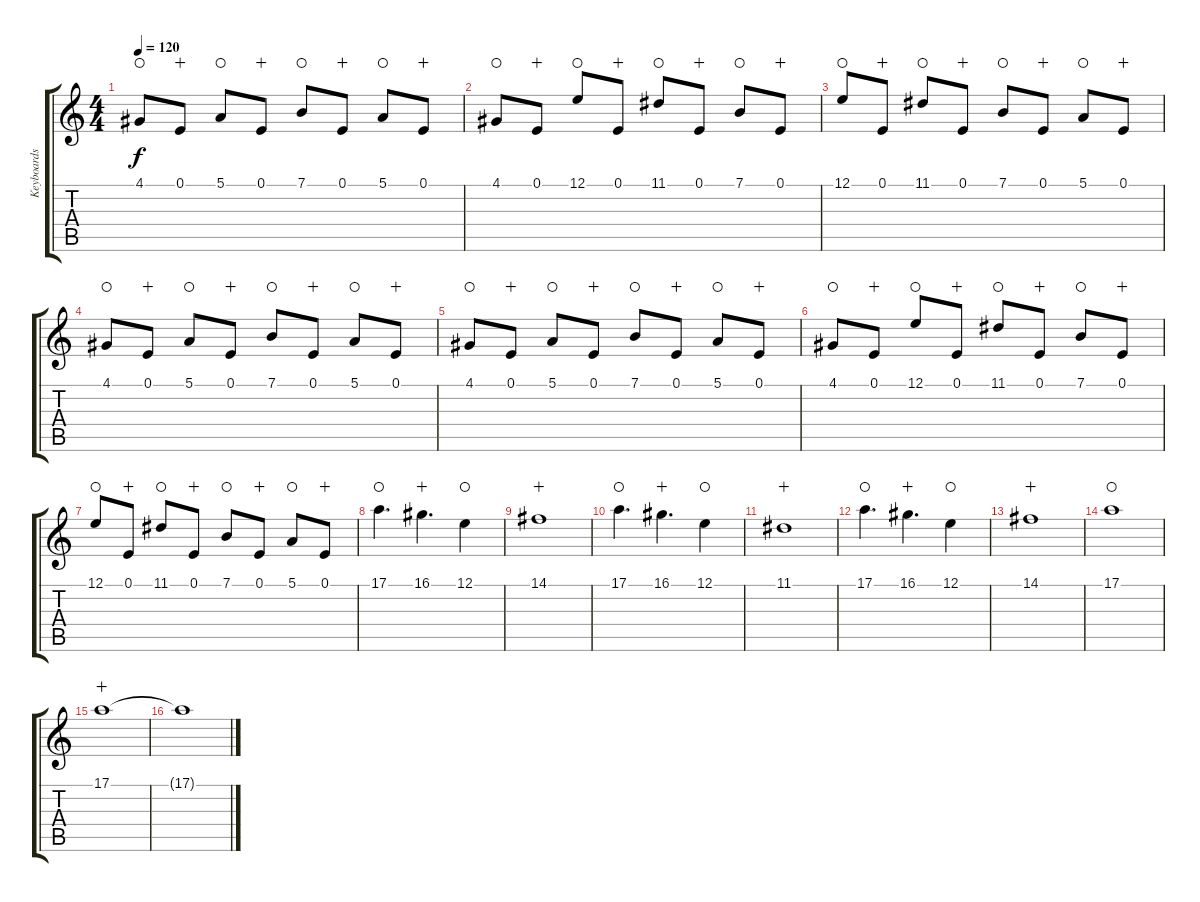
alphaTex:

\track ("Keyboards" "Keyboards") {instrument lead1square}
\staff {score tabs}
\tuning (E4 B3 G3 D3 A2 E2) {hide}
\ts (4 4)
\tempo 120
\clef g2
\ks c
4.1.8{dy f waho} 0.1.8{wahc} 5.1.8{waho} 0.1.8{wahc} 7.1.8{waho} 0.1.8{wahc} 5.1.8{waho} 0.1.8{wahc} |
4.1.8{waho} 0.1.8{wahc} 12.1.8{waho} 0.1.8{wahc} 11.1.8{waho} 0.1.8{wahc} 7.1.8{waho} 0.1.8{wahc} |
12.1.8{waho} 0.1.8{wahc} 11.1.8{waho} 0.1.8{wahc} 7.1.8{waho} 0.1.8{wahc} 5.1.8{waho} 0.1.8{wahc} |
4.1.8{waho} 0.1.8{wahc} 5.1.8{waho} 0.1.8{wahc} 7.1.8{waho} 0.1.8{wahc} 5.1.8{waho} 0.1.8{wahc} |
4.1.8{waho} 0.1.8{wahc} 5.1.8{waho} 0.1.8{wahc} 7.1.8{waho} 0.1.8{wahc} 5.1.8{waho} 0.1.8{wahc} |
4.1.8{waho} 0.1.8{wahc} 12.1.8{waho} 0.1.8{wahc} 11.1.8{waho} 0.1.8{wahc} 7.1.8{waho} 0.1.8{wahc} |
12.1.8{waho} 0.1.8{wahc} 11.1.8{waho} 0.1.8{wahc} 7.1.8{waho} 0.1.8{wahc} 5.1.8{waho} 0.1.8{wahc} |
17.1.4{d waho} 16.1.4{d wahc} 12.1.4{waho} |
14.1.1{wahc} |
17.1.4{d waho} 16.1.4{d wahc} 12.1.4{waho} |
11.1.1{wahc} |
17.1.4{d waho} 16.1.4{d wahc} 12.1.4{waho} |
14.1.1{wahc} |
17.1.1{waho} |
17.1.1{volume 0 wahc} |
17.1{t}.1
